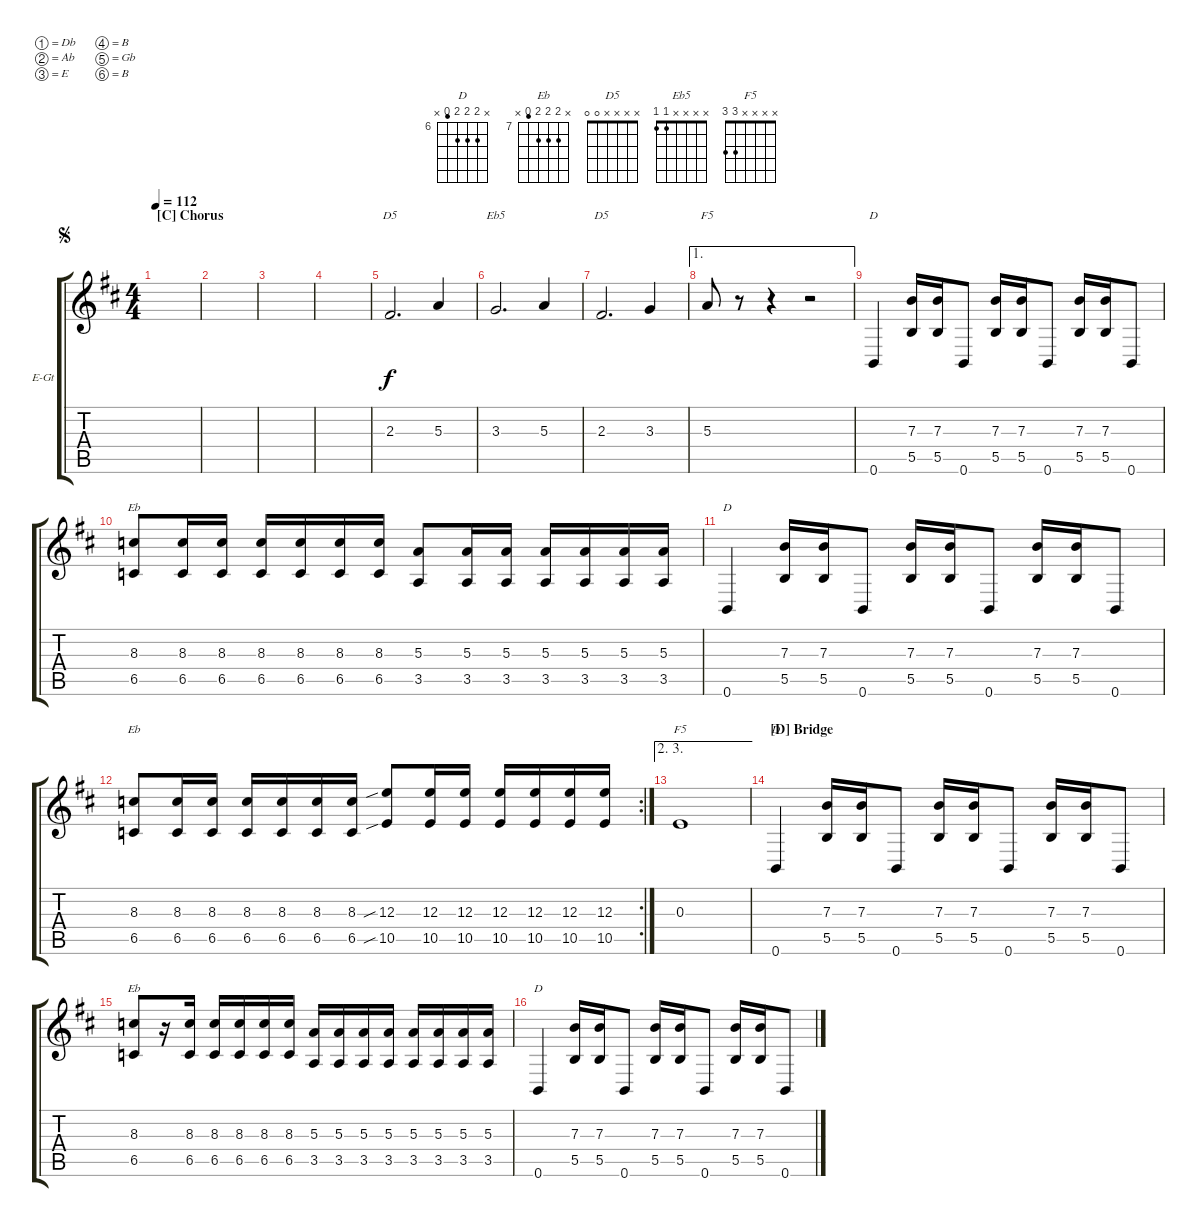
\bracketExtendMode groupsimilarinstruments
\firstSystemTrackNameOrientation horizontal
\otherSystemsTrackNameOrientation horizontal
\track ("Gtr 2" "E-Gt") {instrument acousticgrandpiano}
\staff {score tabs}
\tuning (Db4 Ab3 E3 B2 Gb2 B1)
\displaytranspose 12
\chord ("D" x 7 7 7 5 x) {firstfret 6}
\chord ("Eb" x 8 8 8 6 x) {firstfret 7}
\chord ("D5" x x x x 0 0)
\chord ("Eb5" x x x x 1 1)
\chord ("F5" x x x x 3 3)
\ts (4 4)
\section ("C" "Chorus")
\jump segno
\tempo 112
\clef g2
\ks d
|
|
|
|
2.3.2{d ch "D5"} 5.3.4 |
3.3.2{d ch "Eb5"} 5.3.4 |
2.3.2{d ch "D5"} 3.3.4 |
\ae 1
5.3.8{ch "F5"} r.8 r.4 r.2 |
0.6.4{ch "D"} (7.3 5.5).16 (7.3 5.5).16 0.6.8 (7.3 5.5).16 (7.3 5.5).16 0.6.8 (7.3 5.5).16 (7.3 5.5).16 0.6.8 |
(8.3 6.5).8{ch "Eb"} (8.3 6.5).16 (8.3 6.5).16 (8.3 6.5).16 (8.3 6.5).16 (8.3 6.5).16 (8.3 6.5).16 (5.3 3.5).8 (5.3 3.5).16 (5.3 3.5).16 (5.3 3.5).16 (5.3 3.5).16 (5.3 3.5).16 (5.3 3.5).16 |
0.6.4{ch "D"} (7.3 5.5).16 (7.3 5.5).16 0.6.8 (7.3 5.5).16 (7.3 5.5).16 0.6.8 (7.3 5.5).16 (7.3 5.5).16 0.6.8 |
\rc 2
(8.3 6.5).8{ch "Eb"} (8.3 6.5).16 (8.3 6.5).16 (8.3 6.5).16 (8.3 6.5).16 (8.3 6.5).16 (8.3 6.5).16 (12.3{sib} 10.5{sib}).8 (12.3 10.5).16 (12.3 10.5).16 (12.3 10.5).16 (12.3 10.5).16 (12.3 10.5).16 (12.3 10.5).16 |
\ae (2 3)
0.3.1{ch "F5"} |
\section ("D" "Bridge")
0.6.4{ch "D"} (7.3 5.5).16 (7.3 5.5).16 0.6.8 (7.3 5.5).16 (7.3 5.5).16 0.6.8 (7.3 5.5).16 (7.3 5.5).16 0.6.8 |
(8.3 6.5).8{ch "Eb"} r.16 (8.3 6.5).16 (8.3 6.5).16 (8.3 6.5).16 (8.3 6.5).16 (8.3 6.5).16 (5.3 3.5).16 (5.3 3.5).16 (5.3 3.5).16 (5.3 3.5).16 (5.3 3.5).16 (5.3 3.5).16 (5.3 3.5).16 (5.3 3.5).16 |
0.6.4{ch "D"} (7.3 5.5).16 (7.3 5.5).16 0.6.8 (7.3 5.5).16 (7.3 5.5).16 0.6.8 (7.3 5.5).16 (7.3 5.5).16 0.6.8
